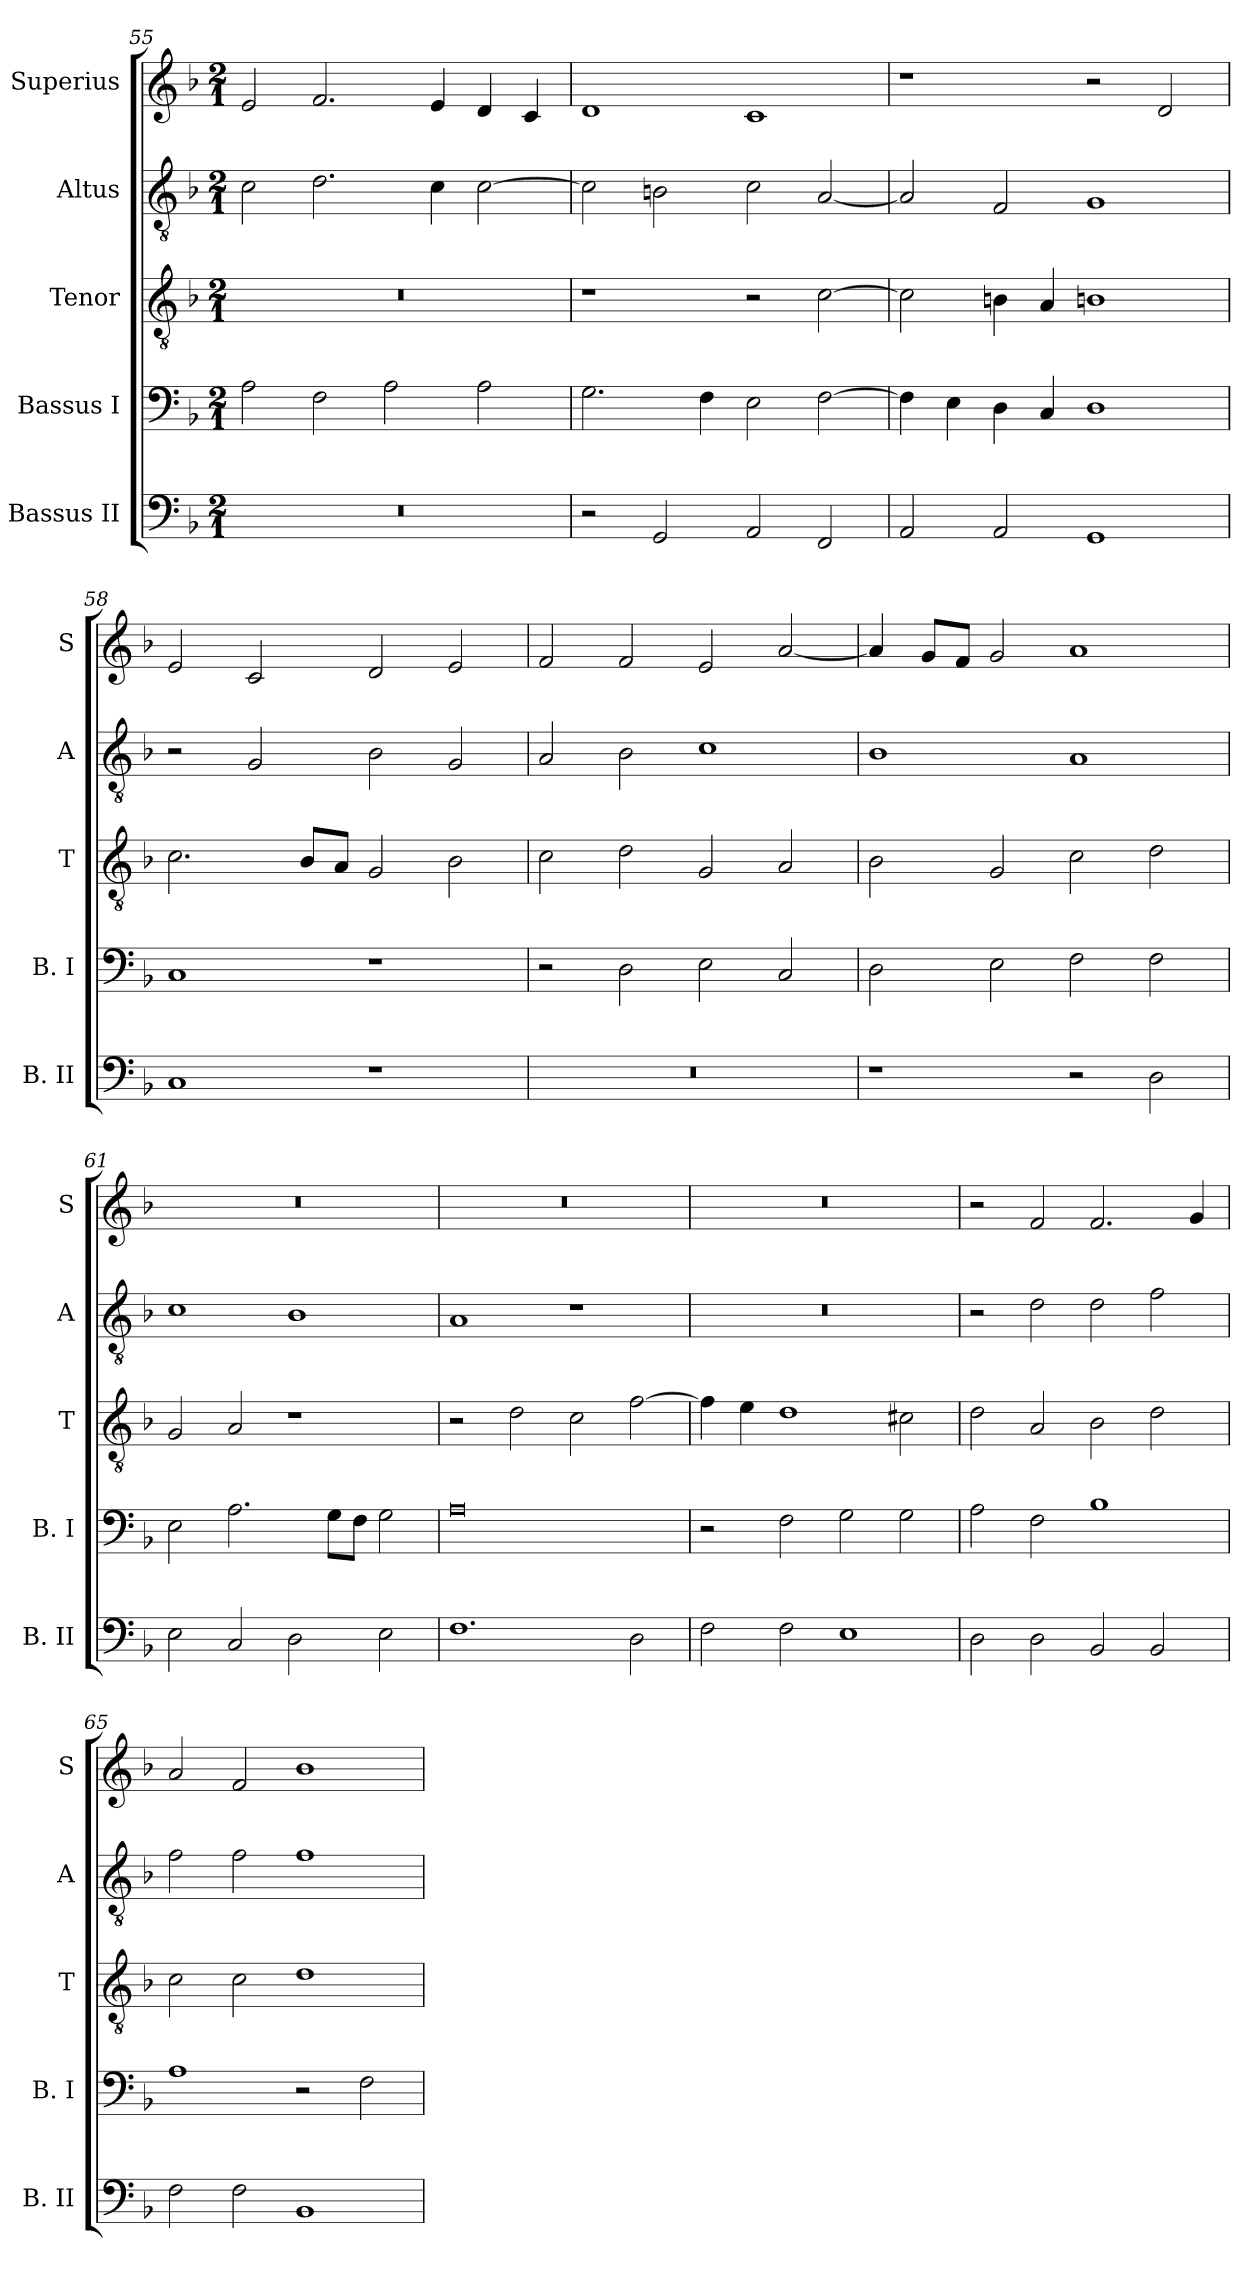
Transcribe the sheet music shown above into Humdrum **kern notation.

**kern	**kern	**kern	**kern	**kern
*part5	*part4	*part3	*part2	*part1
*staff5	*staff4	*staff3	*staff2	*staff1
*I"Bassus II	*I"Bassus I	*I"Tenor	*I"Altus	*I"Superius
*I'B. II	*I'B. I	*I'T	*I'A	*I'S
*clefF4	*clefF4	*clefGv2	*clefGv2	*clefG2
*k[b-]	*k[b-]	*k[b-]	*k[b-]	*k[b-]
*F:	*F:	*F:	*F:	*F:
*M2/1	*M2/1	*M2/1	*M2/1	*M2/1
=55	=55	=55	=55	=55
0r	2A	0r	2c	2e
.	2F	.	2.d	2.f
.	2A	.	.	.
.	.	.	4c	4e
.	2A	.	[2c	4d
.	.	.	.	4c
=56	=56	=56	=56	=56
2r	2.G	1r	2c]	1d
2GG	.	.	2Bn	.
.	4F	.	.	.
2AA	2E	2r	2c	1c
2FF	[2F	[2c	[2A	.
=57	=57	=57	=57	=57
2AA	4F]	2c]	2A]	1r
.	4E	.	.	.
2AA	4D	4Bn	2F	.
.	4C	4A	.	.
1GG	1D	1Bn	1G	2r
.	.	.	.	2d
=58	=58	=58	=58	=58
1C	1C	2.c	2r	2e
.	.	.	2G	2c
.	.	8B-L	.	.
.	.	8AJ	.	.
1r	1r	2G	2B-	2d
.	.	2B-	2G	2e
=59	=59	=59	=59	=59
0r	2r	2c	2A	2f
.	2D	2d	2B-	2f
.	2E	2G	1c	2e
.	2C	2A	.	[2a
=60	=60	=60	=60	=60
1r	2D	2B-	1B-	4a]
.	.	.	.	8gL
.	.	.	.	8fJ
.	2E	2G	.	2g
2r	2F	2c	1A	1a
2D	2F	2d	.	.
=61	=61	=61	=61	=61
2E	2E	2G	1c	0r
2C	2.A	2A	.	.
2D	.	1r	1B-	.
.	8GL	.	.	.
.	8FJ	.	.	.
2E	2G	.	.	.
=62	=62	=62	=62	=62
1.F	0A	2r	1A	0r
.	.	2d	.	.
.	.	2c	1r	.
2D	.	[2f	.	.
=63	=63	=63	=63	=63
2F	2r	4f]	0r	0r
.	.	4e	.	.
2F	2F	1d	.	.
1E	2G	.	.	.
.	2G	2c#X	.	.
=64	=64	=64	=64	=64
2D	2A	2d	2r	2r
2D	2F	2A	2d	2f
2BB-	1B-	2B-	2d	2.f
2BB-	.	2d	2f	.
.	.	.	.	4g
=65	=65	=65	=65	=65
2F	1A	2c	2f	2a
2F	.	2c	2f	2f
1BB-	2r	1d	1f	1b-
.	2F	.	.	.
=	=	=	=	=
*-	*-	*-	*-	*-
